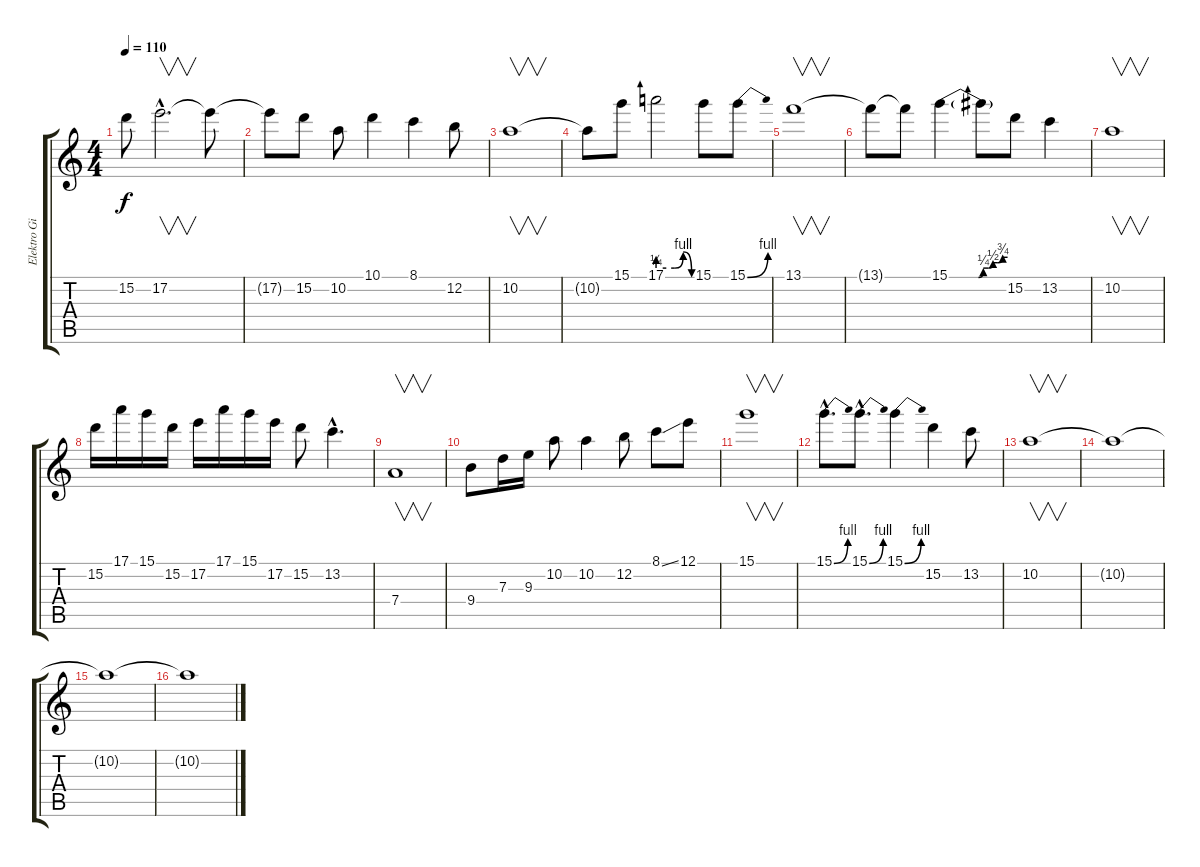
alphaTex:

\track ("Elektro Gitar 2" "Elektro Gi") {instrument overdrivenguitar}
\staff {score tabs}
\tuning (E4 B3 G3 D3 A2 E2) {hide}
\ts (4 4)
\tempo 110
\clef g2
\ks c
15.2.8{dy f} 17.2{hac}.2{v d} 17.2{t}.8 |
17.2{t}.8 15.2.8 10.2.8 10.1.4 8.1.4 12.2.8 |
10.2.1{v} |
10.2{t}.8 15.1.8 17.1{be (custom 0 1 15 1 30 1 45 4 60 0)}.2 15.1.8 15.1{be (bend 0 0 60 4)}.8 |
13.1.1{v} |
13.1{t}.8 13.1{t}.8 15.1{be (custom 0 0 15 0 30 0 35 1 40 1 45 2 50 2 55 3 60 3)}.4 15.1{t}.8 15.2.8 13.2.4 |
10.2.1{v} |
15.2.16 17.1.16 15.1.16 15.2.16 17.2.16 17.1.16 15.1.16 17.2.16 15.2.8 13.2{hac}.4{d} |
7.4.1{v} |
9.4.8 7.3.16 9.3.16 10.2.8 10.2.4 12.2.8 8.1{ss}.8 12.1.8 |
15.1.1{v} |
15.1{be (bend 0 0 60 4) hac}.8{d} 15.1{be (bend 0 0 60 4) hac}.8{d} 15.1{be (bend 0 0 60 4)}.4 15.2.4 13.2.8 |
10.2.1{v volume 7} |
10.2{t}.1 |
10.2{t}.1{volume 0} |
10.2{t}.1
